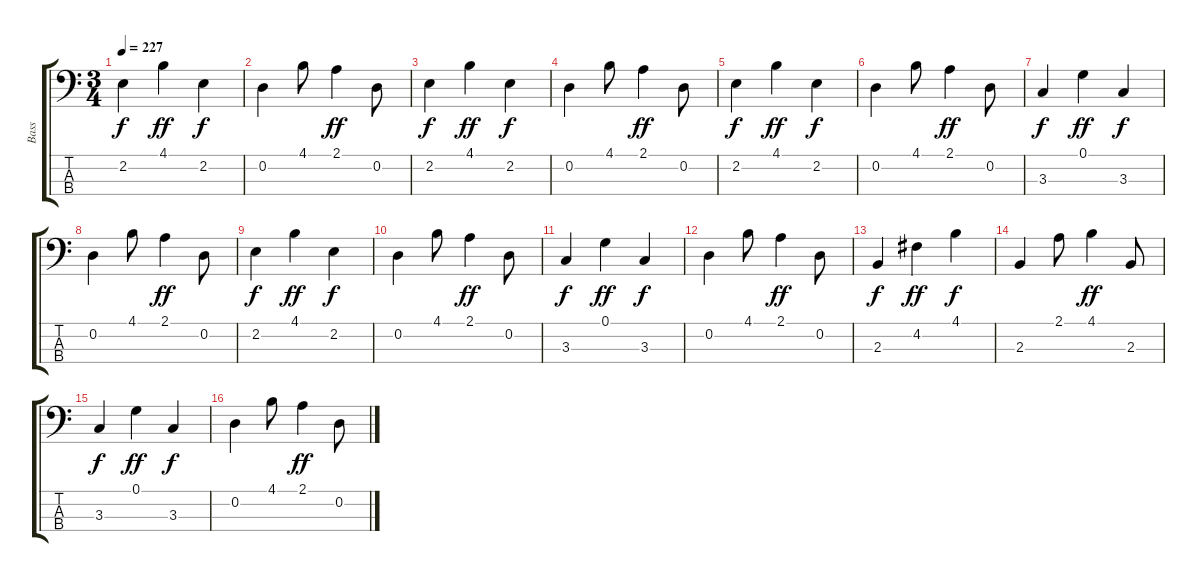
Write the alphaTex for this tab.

\track ("Bass" "Bass") {instrument electricbassfinger}
\staff {score tabs}
\tuning (G2 D2 A1 E1) {hide}
\ts (3 4)
\tempo 227
\clef f4
\ks c
2.2.4{dy f} 4.1.4{dy ff} 2.2.4{dy f} |
0.2.4 4.1.8 2.1.4{dy ff} 0.2.8 |
2.2.4{dy f} 4.1.4{dy ff} 2.2.4{dy f} |
0.2.4 4.1.8 2.1.4{dy ff} 0.2.8 |
2.2.4{dy f} 4.1.4{dy ff} 2.2.4{dy f} |
0.2.4 4.1.8 2.1.4{dy ff} 0.2.8 |
3.3.4{dy f} 0.1.4{dy ff} 3.3.4{dy f} |
0.2.4 4.1.8 2.1.4{dy ff} 0.2.8 |
2.2.4{dy f} 4.1.4{dy ff} 2.2.4{dy f} |
0.2.4 4.1.8 2.1.4{dy ff} 0.2.8 |
3.3.4{dy f} 0.1.4{dy ff} 3.3.4{dy f} |
0.2.4 4.1.8 2.1.4{dy ff} 0.2.8 |
2.3.4{dy f} 4.2.4{dy ff} 4.1.4{dy f} |
2.3.4 2.1.8 4.1.4{dy ff} 2.3.8 |
3.3.4{dy f} 0.1.4{dy ff} 3.3.4{dy f} |
0.2.4 4.1.8 2.1.4{dy ff} 0.2.8
